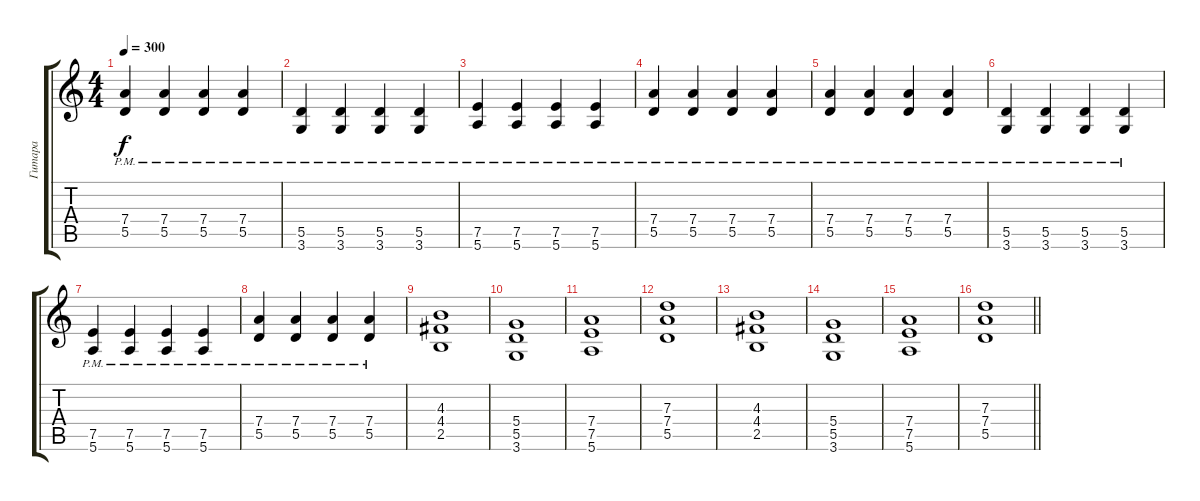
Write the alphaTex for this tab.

\track ("Гитара" "Гитара") {instrument acousticguitarsteel}
\staff {score tabs}
\tuning (E4 B3 G3 D3 A2 E2) {hide}
\ts (4 4)
\tempo 300
\clef g2
\ks c
(7.4{pm} 5.5{pm}).4{dy f} (7.4{pm} 5.5{pm}).4 (7.4{pm} 5.5{pm}).4 (7.4{pm} 5.5{pm}).4 |
(5.5{pm} 3.6{pm}).4 (5.5{pm} 3.6{pm}).4 (5.5{pm} 3.6{pm}).4 (5.5{pm} 3.6{pm}).4 |
(7.5{pm} 5.6{pm}).4 (7.5{pm} 5.6{pm}).4 (7.5{pm} 5.6{pm}).4 (7.5{pm} 5.6{pm}).4 |
(7.4{pm} 5.5{pm}).4 (7.4{pm} 5.5{pm}).4 (7.4{pm} 5.5{pm}).4 (7.4{pm} 5.5{pm}).4 |
(7.4{pm} 5.5{pm}).4 (7.4{pm} 5.5{pm}).4 (7.4{pm} 5.5{pm}).4 (7.4{pm} 5.5{pm}).4 |
(5.5{pm} 3.6{pm}).4 (5.5{pm} 3.6{pm}).4 (5.5{pm} 3.6{pm}).4 (5.5{pm} 3.6{pm}).4 |
(7.5{pm} 5.6{pm}).4 (7.5{pm} 5.6{pm}).4 (7.5{pm} 5.6{pm}).4 (7.5{pm} 5.6{pm}).4 |
(7.4{pm} 5.5{pm}).4 (7.4{pm} 5.5{pm}).4 (7.4{pm} 5.5{pm}).4 (7.4{pm} 5.5{pm}).4 |
(4.3 4.4 2.5).1 |
(5.4 5.5 3.6).1 |
(7.4 7.5 5.6).1 |
(7.3 7.4 5.5).1 |
(4.3 4.4 2.5).1 |
(5.4 5.5 3.6).1 |
(7.4 7.5 5.6).1 |
\barLineRight lightlight
(7.3 7.4 5.5).1
